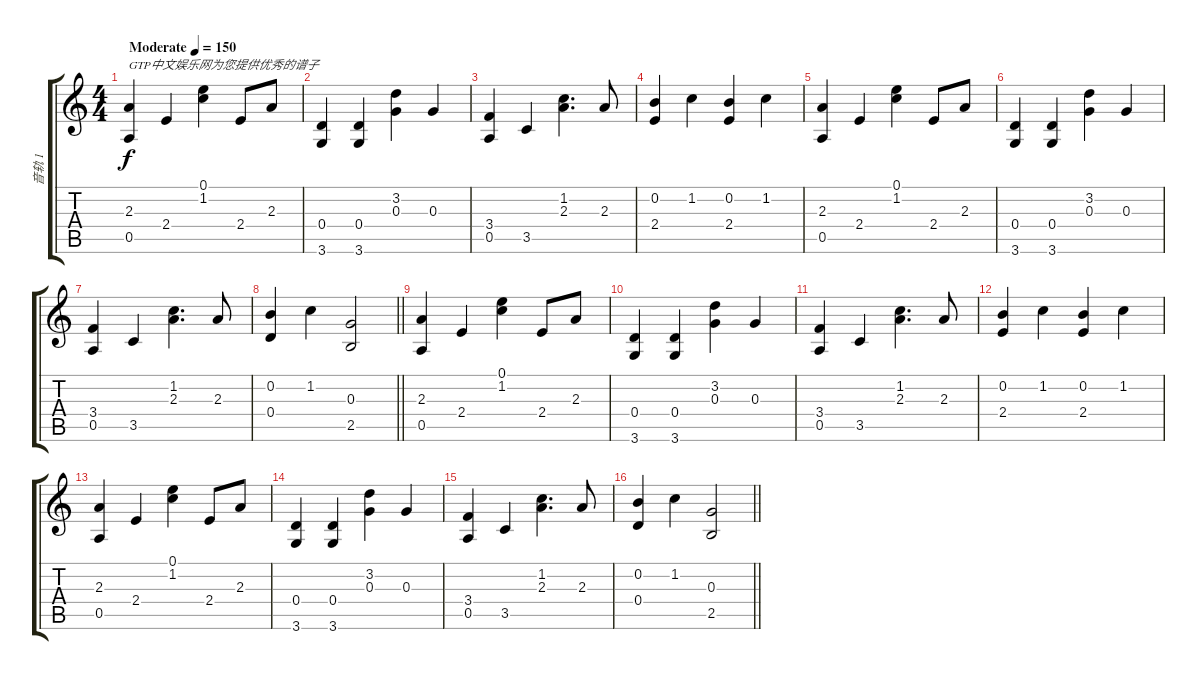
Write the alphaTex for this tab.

\track ("音轨 1" "音轨 1") {instrument electricguitarjazz}
\staff {score tabs}
\tuning (E4 B3 G3 D3 A2 E2) {hide}
\ts (4 4)
\tempo (150 "Moderate")
\clef g2
\ks c
(2.3 0.5).4{txt "GTP中文娱乐网为您提供优秀的谱子" dy f instrument electricguitarjazz} 2.4.4 (0.1 1.2).4 2.4.8 2.3.8 |
(0.4 3.6).4 (0.4 3.6).4 (3.2 0.3).4 0.3.4 |
(3.4 0.5).4 3.5.4 (1.2 2.3).4{d} 2.3.8 |
(0.2 2.4).4 1.2.4 (0.2 2.4).4 1.2.4 |
(2.3 0.5).4 2.4.4 (0.1 1.2).4 2.4.8 2.3.8 |
(0.4 3.6).4 (0.4 3.6).4 (3.2 0.3).4 0.3.4 |
(3.4 0.5).4 3.5.4 (1.2 2.3).4{d} 2.3.8 |
\barLineRight lightlight
(0.2 0.4).4 1.2.4 (0.3 2.5).2 |
(2.3 0.5).4 2.4.4 (0.1 1.2).4 2.4.8 2.3.8 |
(0.4 3.6).4 (0.4 3.6).4 (3.2 0.3).4 0.3.4 |
(3.4 0.5).4 3.5.4 (1.2 2.3).4{d} 2.3.8 |
(0.2 2.4).4 1.2.4 (0.2 2.4).4 1.2.4 |
(2.3 0.5).4 2.4.4 (0.1 1.2).4 2.4.8 2.3.8 |
(0.4 3.6).4 (0.4 3.6).4 (3.2 0.3).4 0.3.4 |
(3.4 0.5).4 3.5.4 (1.2 2.3).4{d} 2.3.8 |
\barLineRight lightlight
(0.2 0.4).4 1.2.4 (0.3 2.5).2
